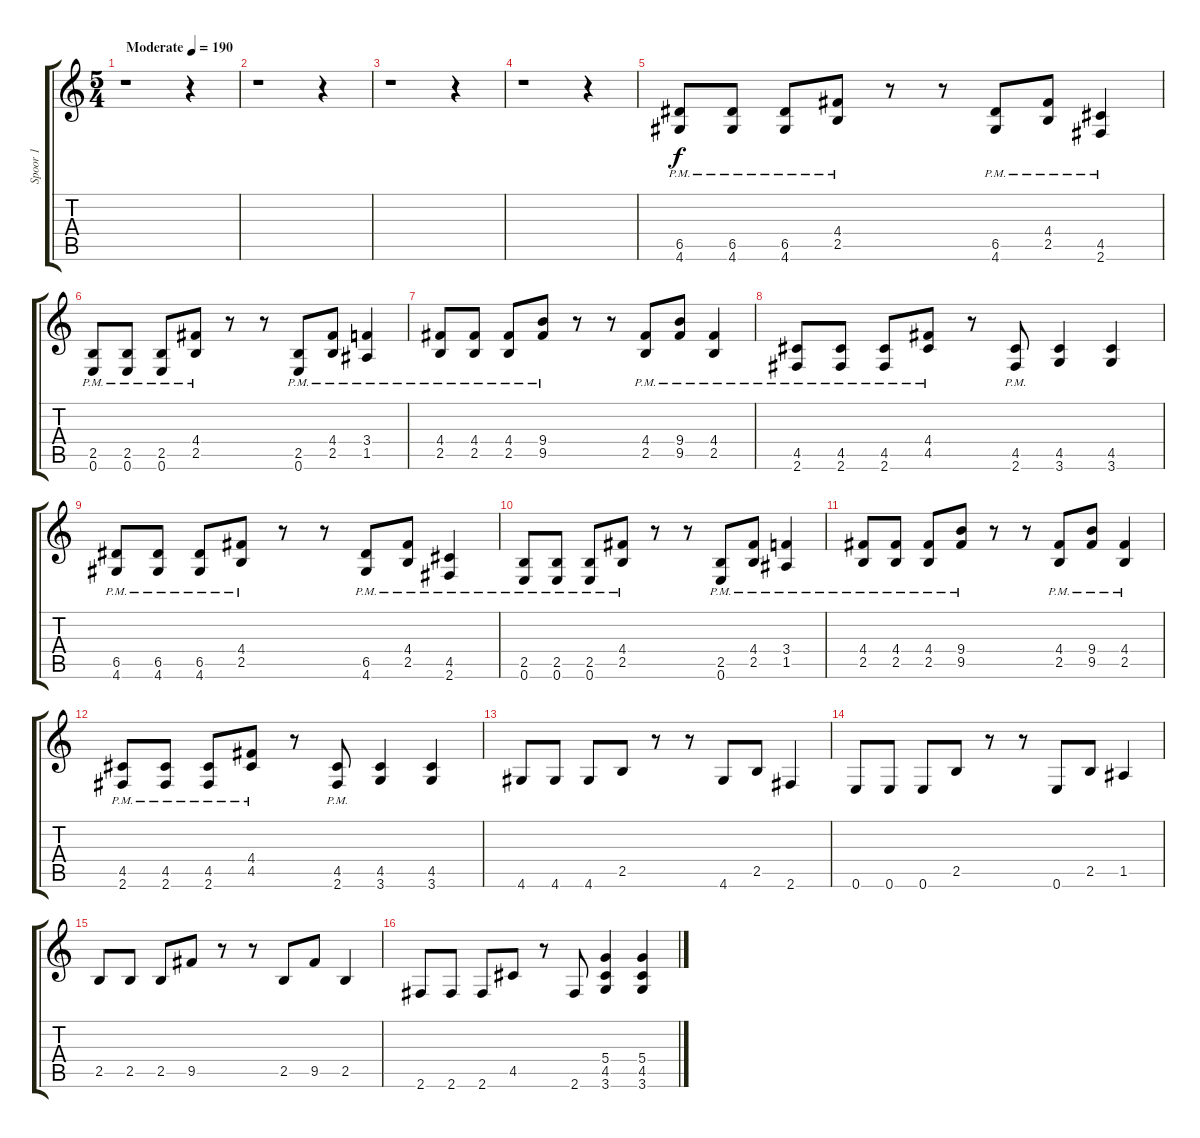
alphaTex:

\track ("Spoor 1" "Spoor 1") {instrument overdrivenguitar}
\staff {score tabs}
\tuning (E4 B3 G3 D3 A2 E2) {hide}
\ts (5 4)
\tempo (190 "Moderate")
\clef g2
\ks c
r.1{dy f instrument overdrivenguitar} r.4 |
r.1 r.4 |
r.1 r.4 |
r.1 r.4 |
(6.5{pm} 4.6{pm}).8 (6.5{pm} 4.6{pm}).8 (6.5{pm} 4.6{pm}).8 (4.4{pm} 2.5{pm}).8 r.8 r.8 (6.5{pm} 4.6{pm}).8 (4.4{pm} 2.5{pm}).8 (4.5{pm} 2.6{pm}).4 |
(2.5{pm} 0.6{pm}).8 (2.5{pm} 0.6{pm}).8 (2.5{pm} 0.6{pm}).8 (4.4{pm} 2.5{pm}).8 r.8 r.8 (2.5{pm} 0.6{pm}).8 (4.4{pm} 2.5{pm}).8 (3.4{pm} 1.5{pm}).4 |
(4.4{pm} 2.5{pm}).8 (4.4{pm} 2.5{pm}).8 (4.4{pm} 2.5{pm}).8 (9.4{pm} 9.5{pm}).8 r.8 r.8 (4.4{pm} 2.5{pm}).8 (9.4{pm} 9.5{pm}).8 (4.4{pm} 2.5{pm}).4 |
(4.5{pm} 2.6{pm}).8 (4.5{pm} 2.6{pm}).8 (4.5{pm} 2.6{pm}).8 (4.4{pm} 4.5{pm}).8 r.8 (4.5{pm} 2.6{pm}).8 (4.5 3.6).4 (4.5 3.6).4 |
(6.5{pm} 4.6{pm}).8 (6.5{pm} 4.6{pm}).8 (6.5{pm} 4.6{pm}).8 (4.4{pm} 2.5{pm}).8 r.8 r.8 (6.5{pm} 4.6{pm}).8 (4.4{pm} 2.5{pm}).8 (4.5{pm} 2.6{pm}).4 |
(2.5{pm} 0.6{pm}).8 (2.5{pm} 0.6{pm}).8 (2.5{pm} 0.6{pm}).8 (4.4{pm} 2.5{pm}).8 r.8 r.8 (2.5{pm} 0.6{pm}).8 (4.4{pm} 2.5{pm}).8 (3.4{pm} 1.5{pm}).4 |
(4.4{pm} 2.5{pm}).8 (4.4{pm} 2.5{pm}).8 (4.4{pm} 2.5{pm}).8 (9.4{pm} 9.5{pm}).8 r.8 r.8 (4.4{pm} 2.5{pm}).8 (9.4{pm} 9.5{pm}).8 (4.4{pm} 2.5{pm}).4 |
(4.5{pm} 2.6{pm}).8 (4.5{pm} 2.6{pm}).8 (4.5{pm} 2.6{pm}).8 (4.4{pm} 4.5{pm}).8 r.8 (4.5{pm} 2.6{pm}).8 (4.5 3.6).4 (4.5 3.6).4 |
4.6.8 4.6.8 4.6.8 2.5.8 r.8 r.8 4.6.8 2.5.8 2.6.4 |
0.6.8 0.6.8 0.6.8 2.5.8 r.8 r.8 0.6.8 2.5.8 1.5.4 |
2.5.8 2.5.8 2.5.8 9.5.8 r.8 r.8 2.5.8 9.5.8 2.5.4 |
2.6.8 2.6.8 2.6.8 4.5.8 r.8 2.6.8 (5.4 4.5 3.6).4 (5.4 4.5 3.6).4
